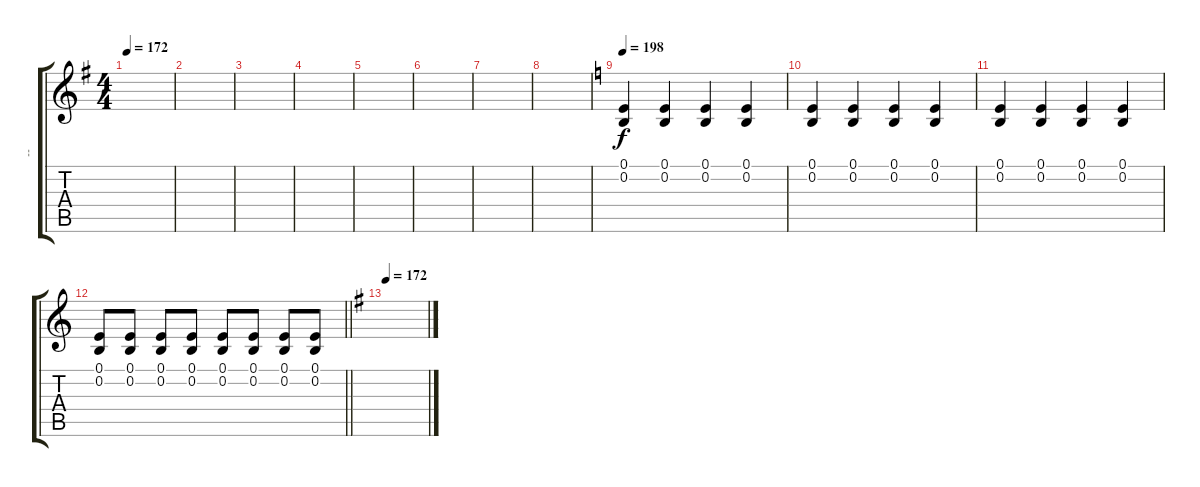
\track ("--" "--") {instrument reversecymbal}
\staff {score tabs}
\tuning (E4 B3 G3 D3 A2 E2) {hide}
\ts (4 4)
\section ("" "")
\tempo 172
\clef g2
\ks g
|
|
|
|
|
|
|
|
\tempo 198
\ks c
(0.1 0.2).4{instrument reversecymbal} (0.1 0.2).4 (0.1 0.2).4 (0.1 0.2).4 |
(0.1 0.2).4 (0.1 0.2).4 (0.1 0.2).4 (0.1 0.2).4 |
(0.1 0.2).4 (0.1 0.2).4 (0.1 0.2).4 (0.1 0.2).4 |
\barLineRight lightlight
(0.1 0.2).8 (0.1 0.2).8 (0.1 0.2).8 (0.1 0.2).8 (0.1 0.2).8 (0.1 0.2).8 (0.1 0.2).8 (0.1 0.2).8 |
\section ("" "")
\tempo 172
\ks g
